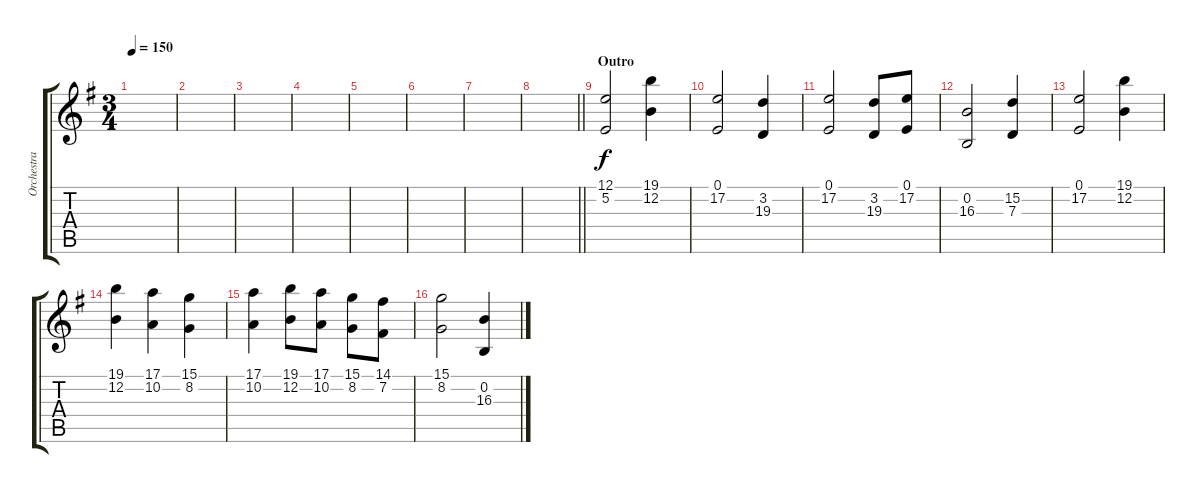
\track ("Orchestra" "Orchestra") {instrument stringensemble1}
\staff {score tabs}
\tuning (E4 B3 G3 D3 A2 E2) {hide}
\ts (3 4)
\tempo 150
\clef g2
\ks g
|
|
|
|
|
|
|
\barLineRight lightlight
|
\section ("" "Outro")
(12.1 5.2).2 (19.1 12.2).4 |
(0.1 17.2).2 (3.2 19.3).4 |
(0.1 17.2).2 (3.2 19.3).8 (0.1 17.2).8 |
(0.2 16.3).2 (15.2 7.3).4 |
(0.1 17.2).2 (19.1 12.2).4 |
(19.1 12.2).4 (17.1 10.2).4 (15.1 8.2).4 |
(17.1 10.2).4 (19.1 12.2).8 (17.1 10.2).8 (15.1 8.2).8 (14.1 7.2).8 |
(15.1 8.2).2 (0.2 16.3).4
